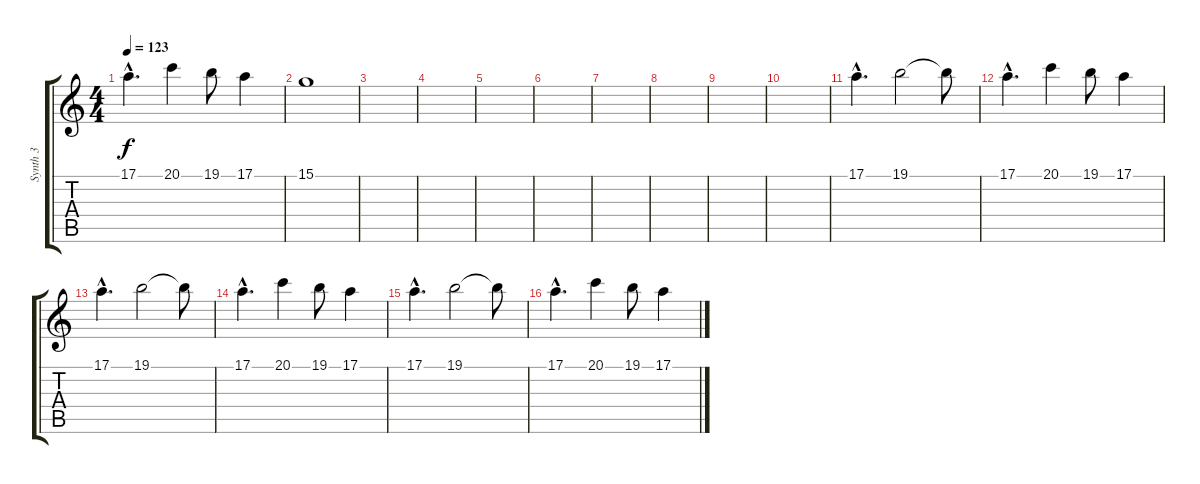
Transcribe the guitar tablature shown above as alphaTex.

\track ("Synth 3" "Synth 3") {instrument pad8sweep}
\staff {score tabs}
\tuning (E4 B3 G3 D3 A2 E2) {hide}
\ts (4 4)
\tempo 123
\clef g2
\ks c
17.1{hac}.4{d dy f} 20.1.4 19.1.8 17.1.4 |
15.1.1{volume 0} |
|
|
|
|
|
|
|
|
17.1{hac}.4{d} 19.1.2 19.1{t}.8 |
17.1{hac}.4{d} 20.1.4 19.1.8 17.1.4 |
17.1{hac}.4{d} 19.1.2 19.1{t}.8 |
17.1{hac}.4{d} 20.1.4 19.1.8 17.1.4 |
17.1{hac}.4{d} 19.1.2 19.1{t}.8 |
17.1{hac}.4{d} 20.1.4 19.1.8 17.1.4
